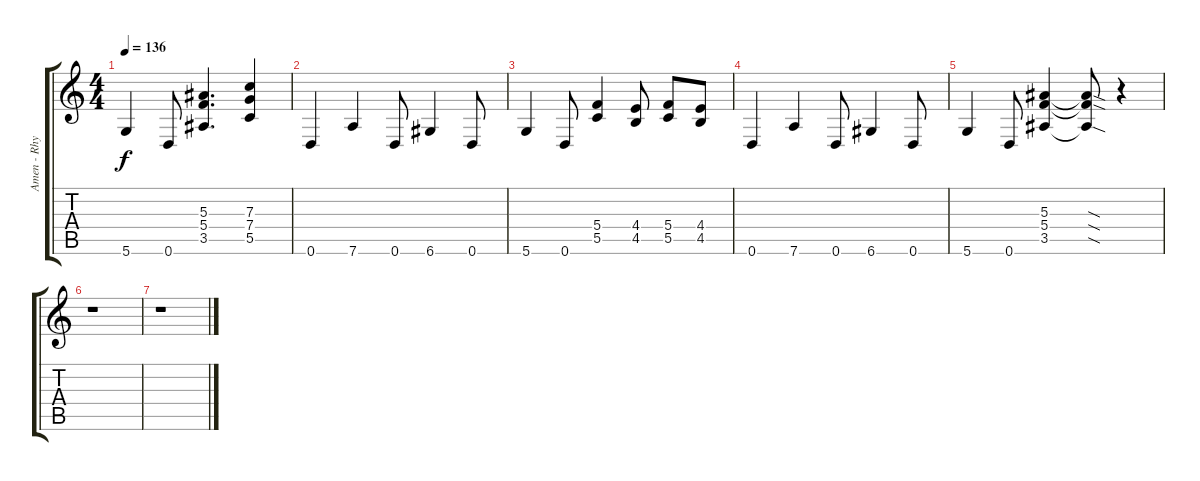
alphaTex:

\track ("Amen - Rhythm guitar" "Amen - Rhy") {instrument distortionguitar}
\staff {score tabs}
\tuning (D4 A3 F3 C3 G2 D2) {hide}
\ts (4 4)
\tempo 136
\clef g2
\ks c
5.6.4{dy f} 0.6.8 (5.3 5.4 3.5).4{d} (7.3 7.4 5.5).4 |
0.6.4 7.6.4 0.6.8 6.6.4 0.6.8 |
5.6.4 0.6.8 (5.4 5.5).4 (4.4 4.5).8 (5.4 5.5).8 (4.4 4.5).8 |
0.6.4 7.6.4 0.6.8 6.6.4 0.6.8 |
5.6.4 0.6.8 (5.3 5.4 3.5).4 (5.3{sod t} 5.4{sod t} 3.5{sod t}).8 r.4 |
r.1 |
r.1
